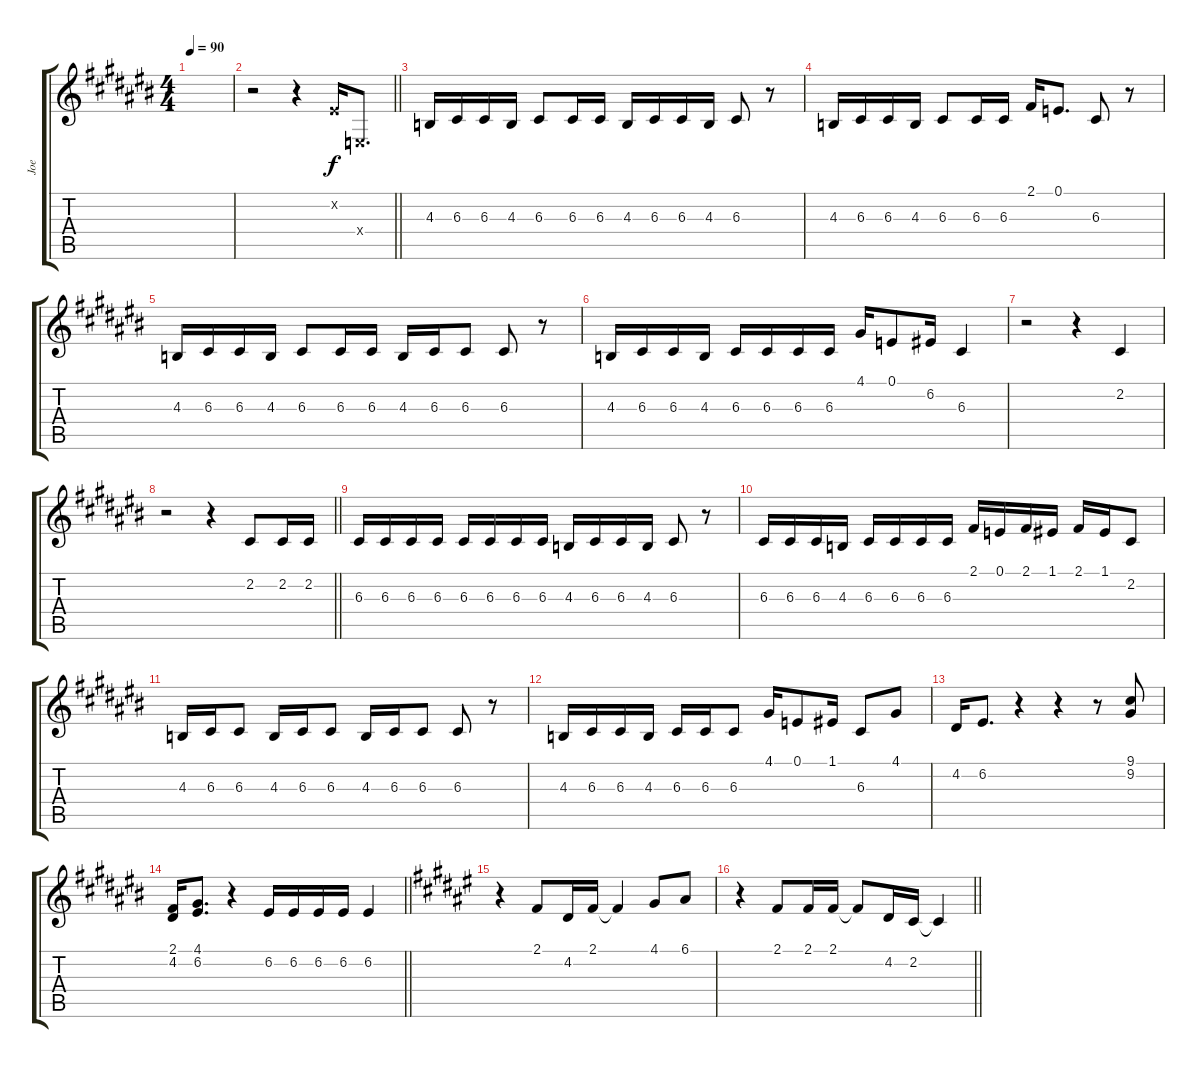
\track ("Joe" "Joe") {instrument lead1square}
\staff {score tabs}
\tuning (E4 B3 G3 D3 A2 E2) {hide}
\ts (4 4)
\tempo 90
\clef g2
\ks c#
|
\barLineRight lightlight
r.2 r.4 6.2{x}.16 2.4{x}.8{d} |
4.3.16 6.3.16 6.3.16 4.3.16 6.3.8 6.3.16 6.3.16 4.3.16 6.3.16 6.3.16 4.3.16 6.3.8 r.8 |
4.3.16 6.3.16 6.3.16 4.3.16 6.3.8 6.3.16 6.3.16 2.1.16 0.1.8{d} 6.3.8 r.8 |
4.3.16 6.3.16 6.3.16 4.3.16 6.3.8 6.3.16 6.3.16 4.3.16 6.3.16 6.3.8 6.3.8 r.8 |
4.3.16 6.3.16 6.3.16 4.3.16 6.3.16 6.3.16 6.3.16 6.3.16 4.1.16 0.1.8 6.2.16 6.3.4 |
r.2 r.4 2.2.4 |
\barLineRight lightlight
r.2 r.4 2.2.8 2.2.16 2.2.16 |
6.3.16 6.3.16 6.3.16 6.3.16 6.3.16 6.3.16 6.3.16 6.3.16 4.3.16 6.3.16 6.3.16 4.3.16 6.3.8 r.8 |
6.3.16 6.3.16 6.3.16 4.3.16 6.3.16 6.3.16 6.3.16 6.3.16 2.1.16 0.1.16 2.1.16 1.1.16 2.1.16 1.1.16 2.2.8 |
4.3.16 6.3.16 6.3.8 4.3.16 6.3.16 6.3.8 4.3.16 6.3.16 6.3.8 6.3.8 r.8 |
4.3.16 6.3.16 6.3.16 4.3.16 6.3.16 6.3.16 6.3.8 4.1.16 0.1.8 1.1.16 6.3.8 4.1.8 |
4.2.16 6.2.8{d} r.4 r.4 r.8 (9.1 9.2).8 |
\barLineRight lightlight
(2.1 4.2).16 (4.1 6.2).8{d} r.4 6.2.16 6.2.16 6.2.16 6.2.16 6.2.4 |
\ks f#
r.4 2.1.8 4.2.16 2.1.16 2.1{t}.4 4.1.8 6.1.8 |
\barLineRight lightlight
r.4 2.1.8 2.1.16 2.1.16 2.1{t}.8 4.2.16 2.2.16 2.2{t}.4
